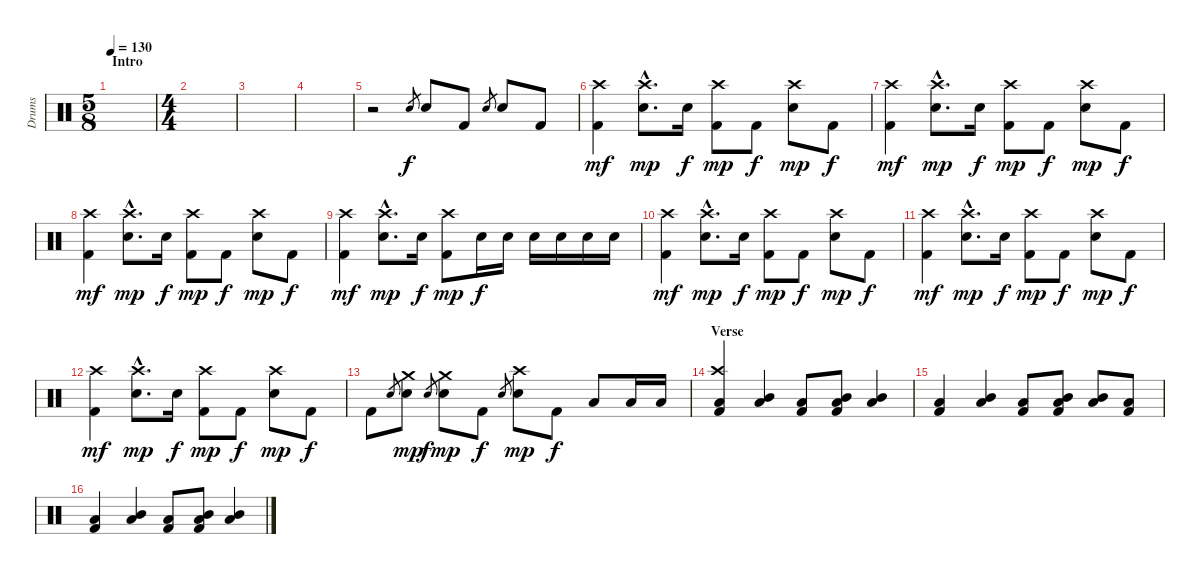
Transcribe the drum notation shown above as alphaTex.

\track ("Drums" "Drums") {instrument percussion}
\staff {score}
\articulation defaults
\ts (5 8)
\section ("" "Intro")
\tempo 130
\clef neutral
\ks c
|
\ts (4 4)
|
|
|
r.2 "Snare (hit) 2".8{gr} "Snare (hit) 2".8 "Kick (hit) 2".8 "Snare (hit) 2".8{gr} "Snare (hit) 2".8 "Kick (hit) 2".8 |
("Crash high (hit)" "Kick (hit) 2").4{dy mf} ("Crash high (hit)"{hac} "Snare (hit) 2"{hac}).8{d dy mp} "Snare (hit) 2".16{dy f} ("Crash high (hit)" "Kick (hit) 2").8{dy mp} "Kick (hit) 2".8{dy f} ("Crash high (hit)" "Snare (hit) 2").8{dy mp} "Kick (hit) 2".8{dy f} |
("Crash high (hit)" "Kick (hit) 2").4{dy mf} ("Crash high (hit)"{hac} "Snare (hit) 2"{hac}).8{d dy mp} "Snare (hit) 2".16{dy f} ("Crash high (hit)" "Kick (hit) 2").8{dy mp} "Kick (hit) 2".8{dy f} ("Crash high (hit)" "Snare (hit) 2").8{dy mp} "Kick (hit) 2".8{dy f} |
("Crash high (hit)" "Kick (hit) 2").4{dy mf} ("Crash high (hit)"{hac} "Snare (hit) 2"{hac}).8{d dy mp} "Snare (hit) 2".16{dy f} ("Crash high (hit)" "Kick (hit) 2").8{dy mp} "Kick (hit) 2".8{dy f} ("Crash high (hit)" "Snare (hit) 2").8{dy mp} "Kick (hit) 2".8{dy f} |
("Crash high (hit)" "Kick (hit) 2").4{dy mf} ("Crash high (hit)"{hac} "Snare (hit) 2"{hac}).8{d dy mp} "Snare (hit) 2".16{dy f} ("Crash high (hit)" "Kick (hit) 2").8{dy mp} "Snare (hit) 2".16{dy f} "Snare (hit) 2".16 "Snare (hit) 2".16 "Snare (hit) 2".16 "Snare (hit) 2".16 "Snare (hit) 2".16 |
("Crash high (hit)" "Kick (hit) 2").4{dy mf} ("Crash high (hit)"{hac} "Snare (hit) 2"{hac}).8{d dy mp} "Snare (hit) 2".16{dy f} ("Crash high (hit)" "Kick (hit) 2").8{dy mp} "Kick (hit) 2".8{dy f} ("Crash high (hit)" "Snare (hit) 2").8{dy mp} "Kick (hit) 2".8{dy f} |
("Crash high (hit)" "Kick (hit) 2").4{dy mf} ("Crash high (hit)"{hac} "Snare (hit) 2"{hac}).8{d dy mp} "Snare (hit) 2".16{dy f} ("Crash high (hit)" "Kick (hit) 2").8{dy mp} "Kick (hit) 2".8{dy f} ("Crash high (hit)" "Snare (hit) 2").8{dy mp} "Kick (hit) 2".8{dy f} |
("Crash high (hit)" "Kick (hit) 2").4{dy mf} ("Crash high (hit)"{hac} "Snare (hit) 2"{hac}).8{d dy mp} "Snare (hit) 2".16{dy f} ("Crash high (hit)" "Kick (hit) 2").8{dy mp} "Kick (hit) 2".8{dy f} ("Crash high (hit)" "Snare (hit) 2").8{dy mp} "Kick (hit) 2".8{dy f} |
"Kick (hit) 2".8 "Snare (hit) 2".8{gr} ("Crash medium (hit)" "Snare (hit) 2").8{dy mp} "Snare (hit) 2".8{gr dy f} ("Crash medium (hit)" "Snare (hit) 2").8{dy mp} "Kick (hit) 2".8{dy f} "Snare (hit) 2".8{gr} ("Crash high (hit)" "Snare (hit) 2").8{dy mp} "Kick (hit) 2".8{dy f} "Low Floor Tom (hit)".8 "Low Floor Tom (hit)".16 "Low Floor Tom (hit)".16 |
\section ("" "Verse")
("Crash high (hit)" "Low Floor Tom (hit)" "Kick (hit) 2").4 ("Mid Tom (hit)" "Low Tom (hit)").4 ("Low Floor Tom (hit)" "Kick (hit) 2").8 ("Mid Tom (hit)" "Low Floor Tom (hit)" "Kick (hit) 2").8 ("Mid Tom (hit)" "Low Tom (hit)").4 |
("Low Floor Tom (hit)" "Kick (hit) 2").4 ("Mid Tom (hit)" "Low Tom (hit)").4 ("Low Floor Tom (hit)" "Kick (hit) 2").8 ("Mid Tom (hit)" "Low Floor Tom (hit)" "Kick (hit) 2").8 ("Mid Tom (hit)" "Low Tom (hit)").8 ("Low Floor Tom (hit)" "Kick (hit) 2").8 |
("Low Floor Tom (hit)" "Kick (hit) 2").4 ("Mid Tom (hit)" "Low Tom (hit)").4 ("Low Floor Tom (hit)" "Kick (hit) 2").8 ("Mid Tom (hit)" "Low Floor Tom (hit)" "Kick (hit) 2").8 ("Mid Tom (hit)" "Low Tom (hit)").4
